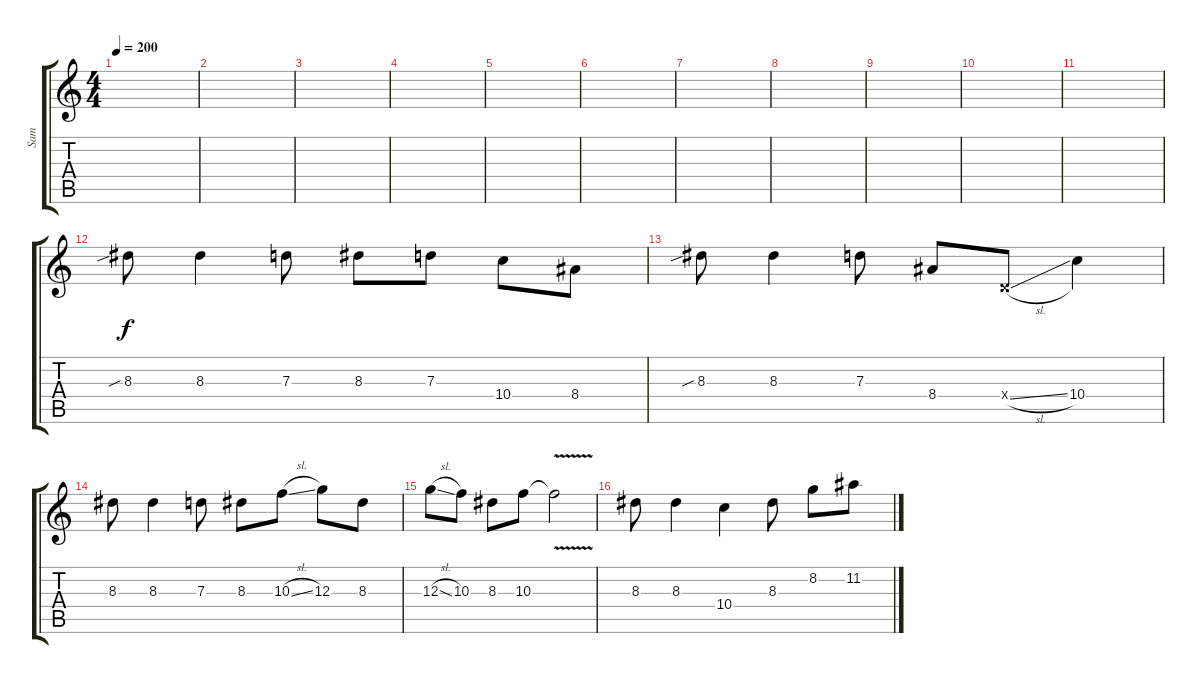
\track ("Sam" "Sam") {instrument overdrivenguitar}
\staff {score tabs}
\tuning (E4 B3 G3 D3 A2 E2) {hide}
\ts (4 4)
\tempo 200
\clef g2
\ks c
|
|
|
|
|
|
|
|
|
|
|
8.3{sib}.8 8.3.4 7.3.8 8.3.8 7.3.8 10.4.8 8.4.8 |
8.3{sib}.8 8.3.4 7.3.8 8.4.8 0.4{sl x}.8 10.4.4 |
8.3.8 8.3.4 7.3.8 8.3.8 10.3{sl}.8 12.3.8 8.3.8 |
12.3{sl}.8 10.3.8 8.3.8 10.3.8 10.3{v t}.2 |
8.3.8 8.3.4 10.4.4 8.3.8 8.2.8 11.2.8
